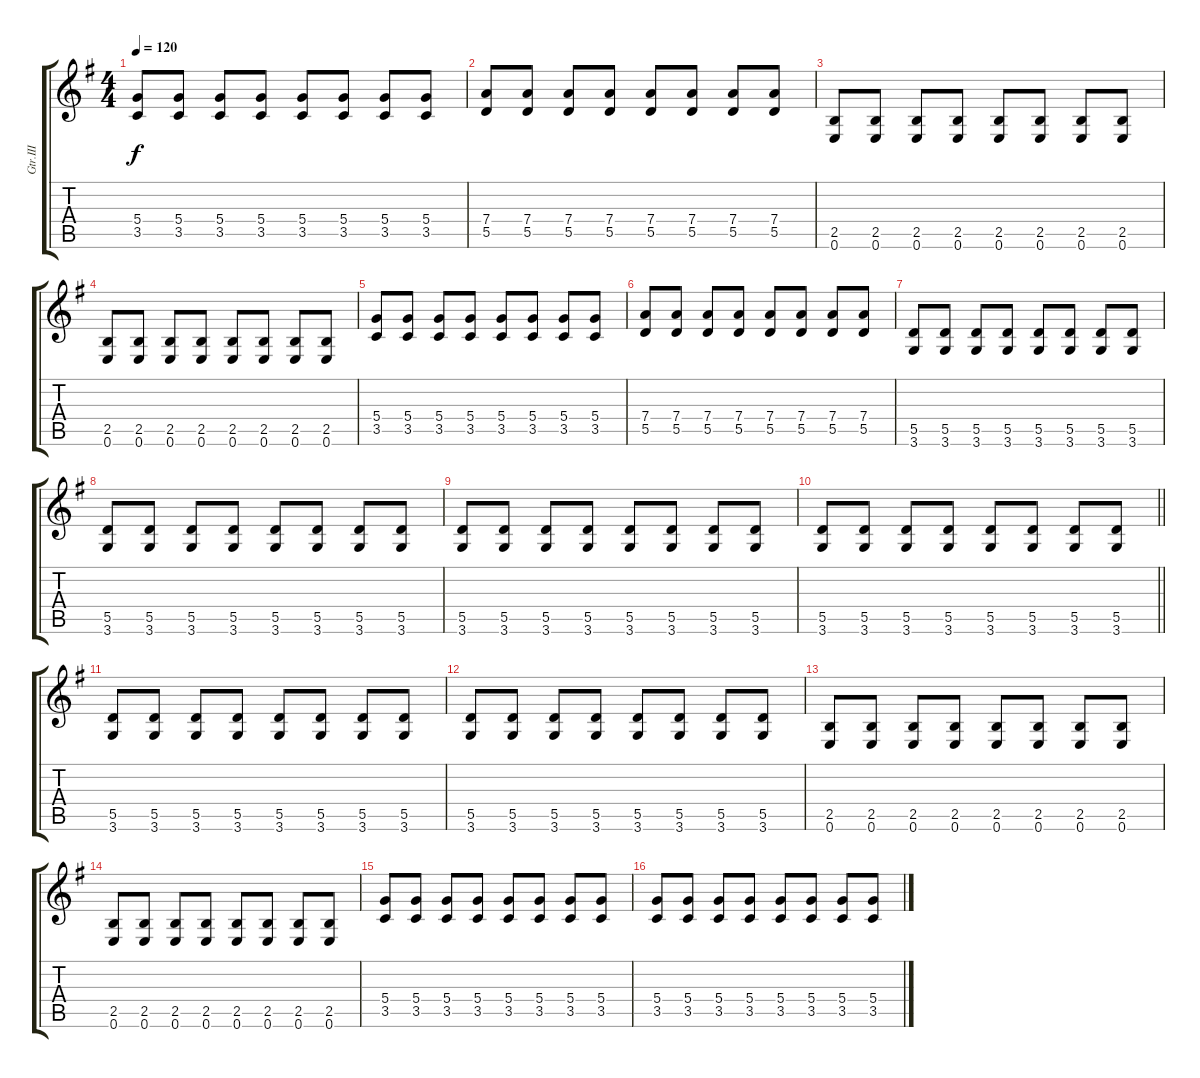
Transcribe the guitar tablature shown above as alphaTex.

\track ("Gtr.III" "Gtr.III") {instrument overdrivenguitar}
\staff {score tabs}
\tuning (E4 B3 G3 D3 A2 E2) {hide}
\ts (4 4)
\tempo 120
\clef g2
\ks eminor
(5.4 3.5).8{dy f} (5.4 3.5).8 (5.4 3.5).8 (5.4 3.5).8 (5.4 3.5).8 (5.4 3.5).8 (5.4 3.5).8 (5.4 3.5).8 |
(7.4 5.5).8 (7.4 5.5).8 (7.4 5.5).8 (7.4 5.5).8 (7.4 5.5).8 (7.4 5.5).8 (7.4 5.5).8 (7.4 5.5).8 |
(2.5 0.6).8 (2.5 0.6).8 (2.5 0.6).8 (2.5 0.6).8 (2.5 0.6).8 (2.5 0.6).8 (2.5 0.6).8 (2.5 0.6).8 |
(2.5 0.6).8 (2.5 0.6).8 (2.5 0.6).8 (2.5 0.6).8 (2.5 0.6).8 (2.5 0.6).8 (2.5 0.6).8 (2.5 0.6).8 |
(5.4 3.5).8 (5.4 3.5).8 (5.4 3.5).8 (5.4 3.5).8 (5.4 3.5).8 (5.4 3.5).8 (5.4 3.5).8 (5.4 3.5).8 |
(7.4 5.5).8 (7.4 5.5).8 (7.4 5.5).8 (7.4 5.5).8 (7.4 5.5).8 (7.4 5.5).8 (7.4 5.5).8 (7.4 5.5).8 |
(5.5 3.6).8 (5.5 3.6).8 (5.5 3.6).8 (5.5 3.6).8 (5.5 3.6).8 (5.5 3.6).8 (5.5 3.6).8 (5.5 3.6).8 |
(5.5 3.6).8 (5.5 3.6).8 (5.5 3.6).8 (5.5 3.6).8 (5.5 3.6).8 (5.5 3.6).8 (5.5 3.6).8 (5.5 3.6).8 |
(5.5 3.6).8 (5.5 3.6).8 (5.5 3.6).8 (5.5 3.6).8 (5.5 3.6).8 (5.5 3.6).8 (5.5 3.6).8 (5.5 3.6).8 |
\barLineRight lightlight
(5.5 3.6).8 (5.5 3.6).8 (5.5 3.6).8 (5.5 3.6).8 (5.5 3.6).8 (5.5 3.6).8 (5.5 3.6).8 (5.5 3.6).8 |
(5.5 3.6).8 (5.5 3.6).8 (5.5 3.6).8 (5.5 3.6).8 (5.5 3.6).8 (5.5 3.6).8 (5.5 3.6).8 (5.5 3.6).8 |
(5.5 3.6).8 (5.5 3.6).8 (5.5 3.6).8 (5.5 3.6).8 (5.5 3.6).8 (5.5 3.6).8 (5.5 3.6).8 (5.5 3.6).8 |
(2.5 0.6).8 (2.5 0.6).8 (2.5 0.6).8 (2.5 0.6).8 (2.5 0.6).8 (2.5 0.6).8 (2.5 0.6).8 (2.5 0.6).8 |
(2.5 0.6).8 (2.5 0.6).8 (2.5 0.6).8 (2.5 0.6).8 (2.5 0.6).8 (2.5 0.6).8 (2.5 0.6).8 (2.5 0.6).8 |
(5.4 3.5).8 (5.4 3.5).8 (5.4 3.5).8 (5.4 3.5).8 (5.4 3.5).8 (5.4 3.5).8 (5.4 3.5).8 (5.4 3.5).8 |
(5.4 3.5).8 (5.4 3.5).8 (5.4 3.5).8 (5.4 3.5).8 (5.4 3.5).8 (5.4 3.5).8 (5.4 3.5).8 (5.4 3.5).8
